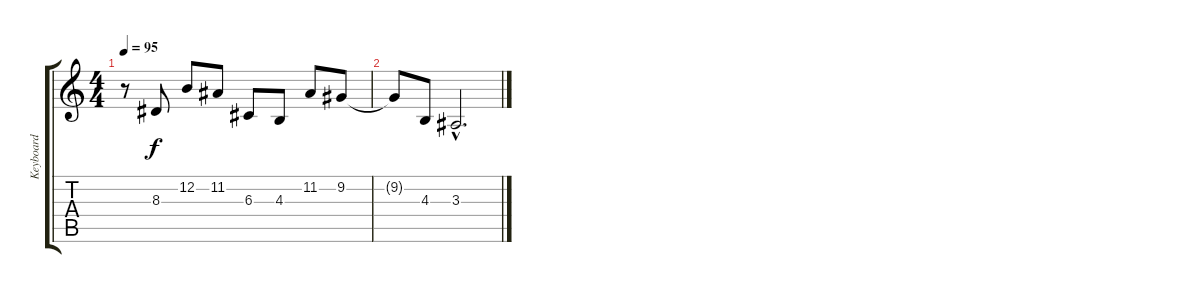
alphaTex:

\track ("Keyboard" "Keyboard") {instrument acousticgrandpiano}
\staff {score tabs}
\tuning (E4 B3 G3 D3 A2 E2) {hide}
\ts (4 4)
\tempo 95
\clef g2
\ks c
r.8{dy f} 8.3.8 12.2.8 11.2.8 6.3.8 4.3.8 11.2.8 9.2.8 |
9.2{t}.8 4.3.8 3.3{hac}.2{d}
